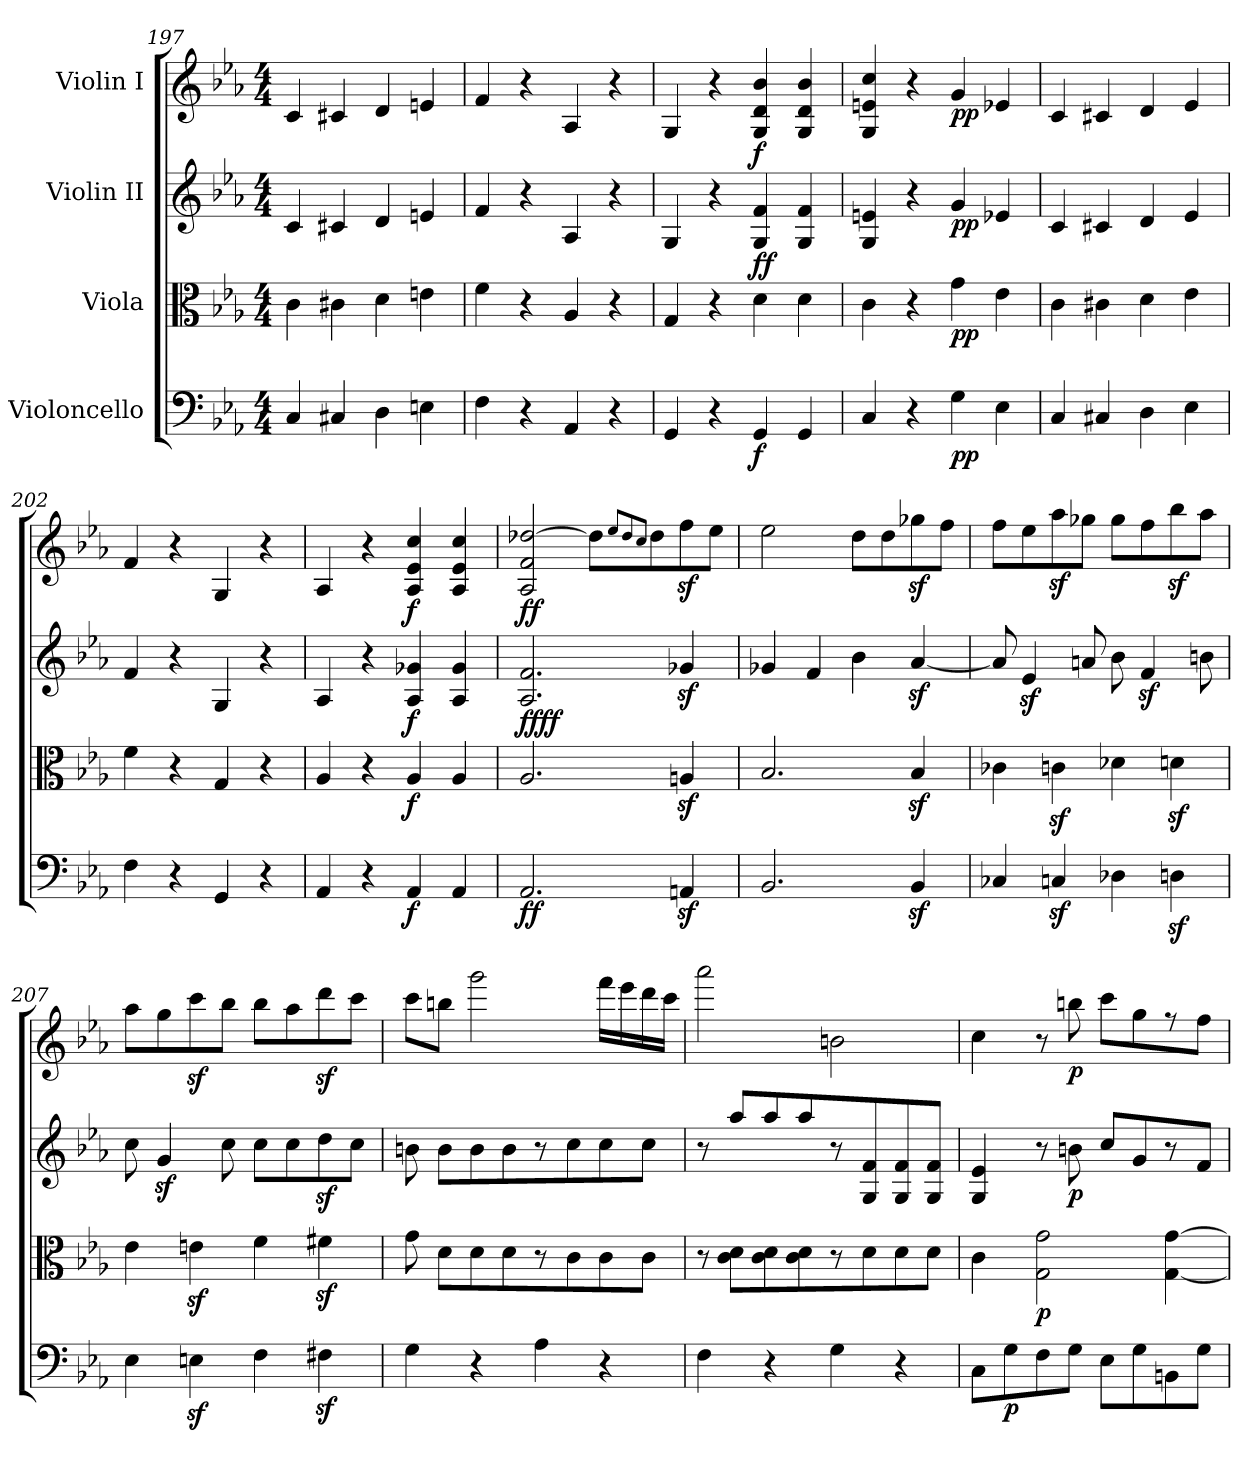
**kern	**dynam	**kern	**dynam	**kern	**dynam	**kern	**dynam
*part4	*part4	*part3	*part3	*part2	*part2	*part1	*part1
*staff4	*staff4	*staff3	*staff3	*staff2	*staff2	*staff1	*staff1
*I"Violoncello	*	*I"Viola	*	*I"Violin II	*	*I"Violin I	*
*clefF4	*	*clefC3	*	*clefG2	*	*clefG2	*
*k[b-e-a-]	*	*k[b-e-a-]	*	*k[b-e-a-]	*	*k[b-e-a-]	*
*M4/4	*	*M4/4	*	*M4/4	*	*M4/4	*
=197	=197	=197	=197	=197	=197	=197	=197
4C/	.	4c\	.	4c/	.	4c/	.
4C#X/	.	4c#X\	.	4c#X/	.	4c#X/	.
4D\	.	4d\	.	4d/	.	4d/	.
4En\	.	4en\	.	4en/	.	4en/	.
!!LO:LB:g=z
=198	=198	=198	=198	=198	=198	=198	=198
4F\	.	4f\	.	4f/	.	4f/	.
4r	.	4r	.	4r	.	4r	.
4AA-/	.	4A-/	.	4A-/	.	4A-/	.
4r	.	4r	.	4r	.	4r	.
=199	=199	=199	=199	=199	=199	=199	=199
4GG/	.	4G/	.	4G/	.	4G/	.
4r	.	4r	.	4r	.	4r	.
!	!LO:DY:b	!	!LO:DY:b	!	!	!	!
!	!	!	!LO:DY:n=1:a	!	!LO:DY:a	!	!
4GG/	f	4d\	f f	4G/ 4f/	f	4G/ 4d/ 4b-/	.
4GG/	.	4d\	.	4G/ 4f/	.	4G/ 4d/ 4b-/	.
=200	=200	=200	=200	=200	=200	=200	=200
4C/	.	4c\	.	4G/ 4en/	.	4G/ 4en/ 4cc/	.
4r	.	4r	.	4r	.	4r	.
!	!LO:DY:b	!	!LO:DY:b	!	!LO:DY:b	!	!LO:DY:b
4G\	pp	4g\	pp	4g/	pp	4g/	pp
4E-\	.	4e-\	.	4e-X/	.	4e-X/	.
=201	=201	=201	=201	=201	=201	=201	=201
4C/	.	4c\	.	4c/	.	4c/	.
4C#X/	.	4c#X\	.	4c#X/	.	4c#X/	.
4D\	.	4d\	.	4d/	.	4d/	.
4E-\	.	4e-\	.	4e-/	.	4e-/	.
=202	=202	=202	=202	=202	=202	=202	=202
4F\	.	4f\	.	4f/	.	4f/	.
4r	.	4r	.	4r	.	4r	.
4GG/	.	4G/	.	4G/	.	4G/	.
4r	.	4r	.	4r	.	4r	.
!!LO:PB:g=z
=203	=203	=203	=203	=203	=203	=203	=203
4AA-/	.	4A-/	.	4A-/	.	4A-/	.
4r	.	4r	.	4r	.	4r	.
!	!LO:DY:b	!	!LO:DY:b	!	!LO:DY:b	!	!LO:DY:b
4AA-/	f	4A-/	f	4A-/ 4g-X/	f	4A-/ 4e-/ 4cc/	f
4AA-/	.	4A-/	.	4A-/ 4g-/	.	4A-/ 4e-/ 4cc/	.
=204	=204	=204	=204	=204	=204	=204	=204
!	!LO:DY:b	!	!LO:DY:b	!	!	!	!
!	!	!	!LO:DY:n=1:a	!	!	!	!LO:DY:b
2.AA-/	ff	2.A-/	ff ff	2.A-/ 2.f/	.	2A-/ 2f/ [2dd-X/	ff
.	.	.	.	.	.	8dd-\L]	.
.	.	.	.	.	.	8qee-/L	.
.	.	.	.	.	.	8qdd-/	.
.	.	.	.	.	.	8qcc/J	.
.	.	.	.	.	.	8dd-\	.
4AAnz</	.	4Anz</	.	4g-Xz</	.	8ffz<\	.
.	.	.	.	.	.	8ee-\J	.
=205	=205	=205	=205	=205	=205	=205	=205
2.BB-/	.	2.B-/	.	4g-X/	.	2ee-\	.
.	.	.	.	4f/	.	.	.
.	.	.	.	4b-\	.	8dd\L	.
.	.	.	.	.	.	8dd\	.
4BB-z</	.	4B-z</	.	[4a-z</	.	8gg-Xz<\	.
.	.	.	.	.	.	8ff\J	.
!!LO:LB:g=z
=206	=206	=206	=206	=206	=206	=206	=206
4C-X/	.	4c-X\	.	8a-/]	.	8ff\L	.
.	.	.	.	4e-z</	.	8ee-\	.
4Cnz</	.	4cnz<\	.	.	.	8aa-z<\	.
.	.	.	.	8an/	.	8gg-X\J	.
4D-X\	.	4d-X\	.	8b-\	.	8gg-\L	.
.	.	.	.	4fz</	.	8ff\	.
4Dnz<\	.	4dnz<\	.	.	.	8bb-z<\	.
.	.	.	.	8bn\	.	8aa-\J	.
!!LO:PB:g=z
=207	=207	=207	=207	=207	=207	=207	=207
4E-\	.	4e-\	.	8cc\	.	8aa-\L	.
.	.	.	.	4gz</	.	8gg\	.
4Enz<\	.	4enz<\	.	.	.	8cccz<\	.
.	.	.	.	8cc\	.	8bb-\J	.
4F\	.	4f\	.	8cc\L	.	8bb-\L	.
.	.	.	.	8cc\	.	8aa-\	.
4F#Xz<\	.	4f#Xz<\	.	8ddz<\	.	8dddz<\	.
.	.	.	.	8cc\J	.	8ccc\J	.
=208	=208	=208	=208	=208	=208	=208	=208
4G\	.	8g\	.	8bn\	.	8ccc\L	.
.	.	8d\L	.	8b\L	.	8bbn\J	.
4r	.	8d\	.	8b\	.	2ggg\	.
.	.	8d\	.	8b\	.	.	.
4A-\	.	8r	.	8r	.	.	.
.	.	8c\	.	8cc\	.	.	.
4r	.	8c\	.	8cc\	.	16fff\LL	.
.	.	.	.	.	.	16eee-\	.
.	.	8c\J	.	8cc\J	.	16ddd\	.
.	.	.	.	.	.	16ccc\JJ	.
=209	=209	=209	=209	=209	=209	=209	=209
4F\	.	8r	.	8r	.	2aaa-\	.
.	.	8c\ 8d\L	.	8aa-/L	.	.	.
4r	.	8c\ 8d\	.	8aa-/	.	.	.
.	.	8c\ 8d\	.	8aa-/	.	.	.
4G\	.	8r	.	8r	.	2bn\	.
.	.	8d\	.	8G/ 8f/	.	.	.
4r	.	8d\	.	8G/ 8f/	.	.	.
.	.	8d\J	.	8G/ 8f/J	.	.	.
!!LO:LB:g=z
=210	=210	=210	=210	=210	=210	=210	=210
8C\L	.	4c\	.	4G/ 4e-/	.	4cc\	.
!	!LO:DY:b	!	!	!	!	!	!
8G\	p	.	.	.	.	.	.
!	!	!	!LO:DY:b	!	!	!	!
8F\	.	2G\ 2g\	p	8r	.	8r	.
!	!	!	!	!	!LO:DY:b	!	!LO:DY:b
8G\J	.	.	.	8bn\	p	8bbn\	p
8E-\L	.	.	.	8cc/L	.	8ccc\L	.
8G\	.	.	.	8g/	.	8gg\	.
8BBn\	.	[4G\ [4g\	.	8r	.	8r	.
8G\J	.	.	.	8f/J	.	8ff\J	.
=	=	=	=	=	=	=	=
*-	*-	*-	*-	*-	*-	*-	*-
